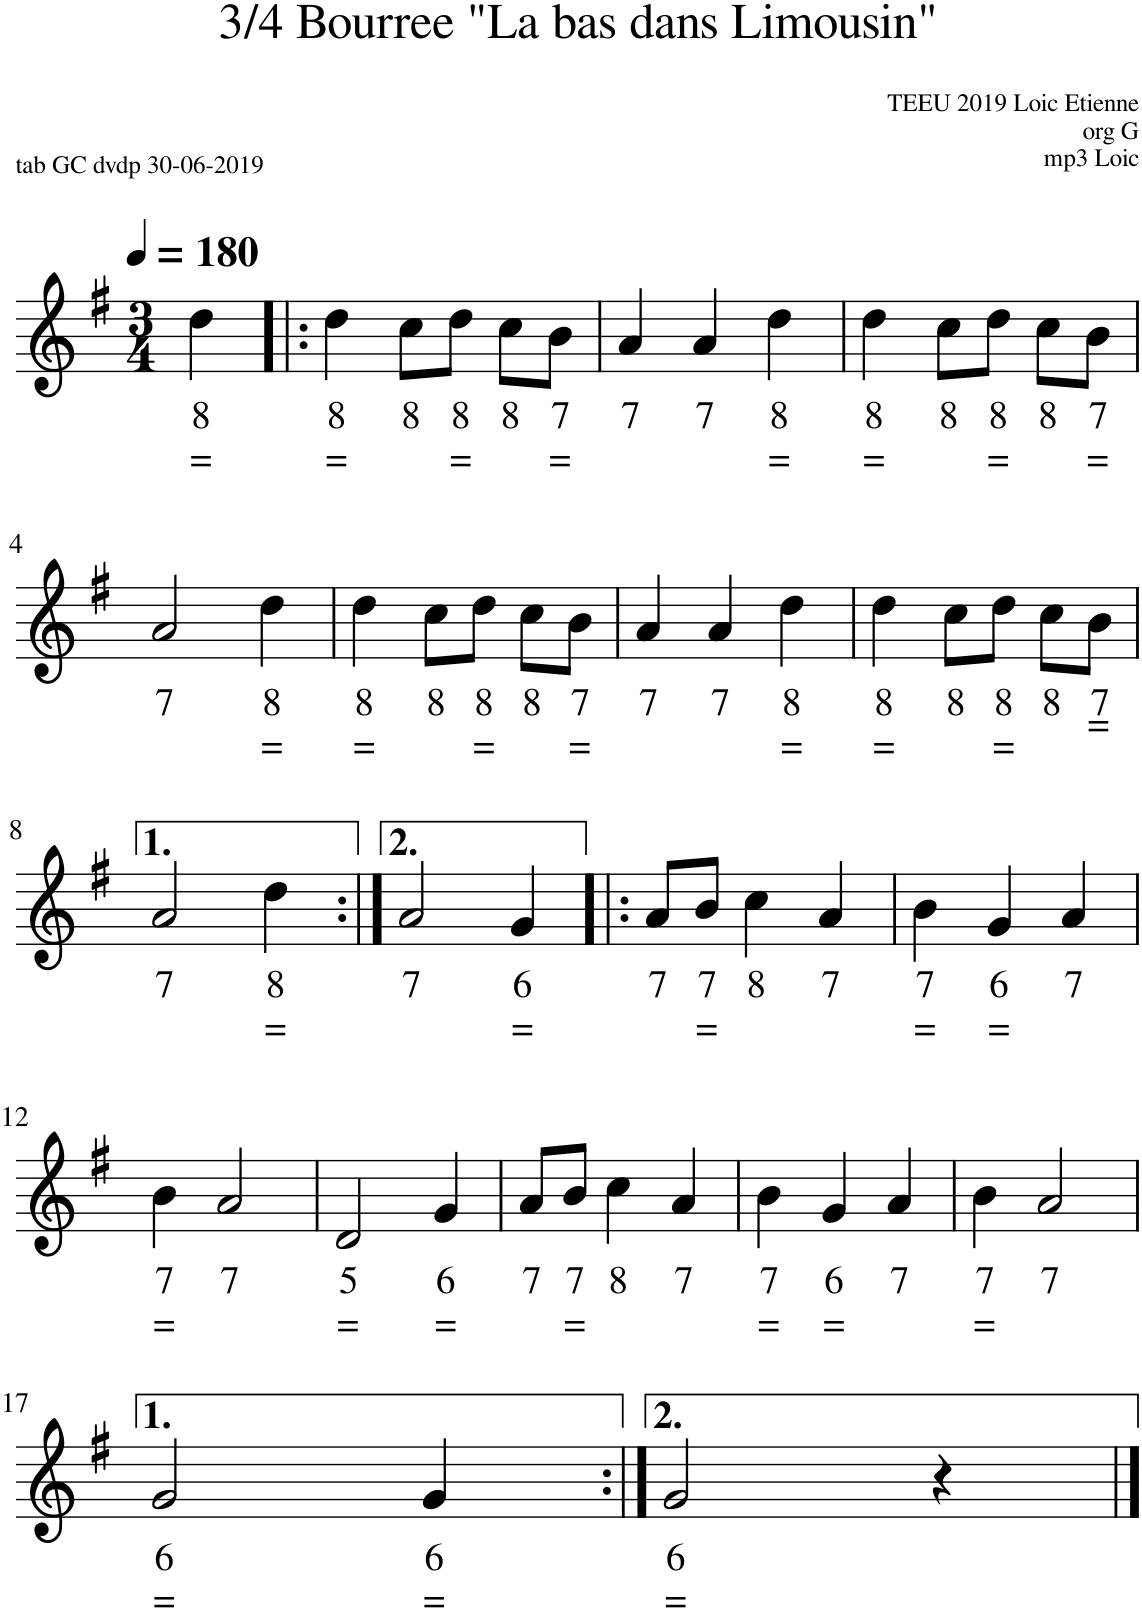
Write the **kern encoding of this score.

**kern	**text	**text
*part1	*part1	*part1
*staff1	*staff1	*staff1
*I"Piano	*	*
*I'Pno.	*	*
*clefG2	*	*
*k[f#]	*	*
*M3/4	*	*
*MM180	*	*
=	=	=
!	!LO:LY:b	!LO:LY:b
4dd\	8	=
=1!|:	=1!|:	=1!|:
!	!LO:LY:b	!LO:LY:b
4dd\	8	=
!	!LO:LY:b	!
8cc\L	8	.
!	!LO:LY:b	!LO:LY:b
8dd\J	8	=
!	!LO:LY:b	!
8cc\L	8	.
!	!LO:LY:b	!LO:LY:b
8b\J	7	=
=2	=2	=2
!	!LO:LY:b	!
4a/	7	.
!	!LO:LY:b	!
4a/	7	.
!	!LO:LY:b	!LO:LY:b
4dd\	8	=
=3	=3	=3
!	!LO:LY:b	!LO:LY:b
4dd\	8	=
!	!LO:LY:b	!
8cc\L	8	.
!	!LO:LY:b	!LO:LY:b
8dd\J	8	=
!	!LO:LY:b	!
8cc\L	8	.
!	!LO:LY:b	!LO:LY:b
8b\J	7	=
!!LO:LB:g=z
=4	=4	=4
!	!LO:LY:b	!
2a/	7	.
!	!LO:LY:b	!LO:LY:b
4dd\	8	=
=5	=5	=5
!	!LO:LY:b	!LO:LY:b
4dd\	8	=
!	!LO:LY:b	!
8cc\L	8	.
!	!LO:LY:b	!LO:LY:b
8dd\J	8	=
!	!LO:LY:b	!
8cc\L	8	.
!	!LO:LY:b	!LO:LY:b
8b\J	7	=
=6	=6	=6
!	!LO:LY:b	!
4a/	7	.
!	!LO:LY:b	!
4a/	7	.
!	!LO:LY:b	!LO:LY:b
4dd\	8	=
=7	=7	=7
!	!LO:LY:b	!LO:LY:b
4dd\	8	=
!	!LO:LY:b	!
8cc\L	8	.
!	!LO:LY:b	!LO:LY:b
8dd\J	8	=
!	!LO:LY:b	!
8cc\L	8	.
!	!LO:LY:b	!LO:LY:b
8b\J	7	=
!!LO:LB:g=z
=8	=8	=8
!	!LO:LY:b	!
2a/	7	.
!	!LO:LY:b	!LO:LY:b
4dd\	8	=
=9:|!	=9:|!	=9:|!
!	!LO:LY:b	!
2a/	7	.
!	!LO:LY:b	!LO:LY:b
4g/	6	=
=10!|:	=10!|:	=10!|:
!	!LO:LY:b	!
8a/L	7	.
!	!LO:LY:b	!LO:LY:b
8b/J	7	=
!	!LO:LY:b	!
4cc\	8	.
!	!LO:LY:b	!
4a/	7	.
=11	=11	=11
!	!LO:LY:b	!LO:LY:b
4b\	7	=
!	!LO:LY:b	!LO:LY:b
4g/	6	=
!	!LO:LY:b	!
4a/	7	.
!!LO:LB:g=z
=12	=12	=12
!	!LO:LY:b	!LO:LY:b
4b\	7	=
!	!LO:LY:b	!
2a/	7	.
=13	=13	=13
!	!LO:LY:b	!LO:LY:b
2d/	5	=
!	!LO:LY:b	!LO:LY:b
4g/	6	=
=14	=14	=14
!	!LO:LY:b	!
8a/L	7	.
!	!LO:LY:b	!LO:LY:b
8b/J	7	=
!	!LO:LY:b	!
4cc\	8	.
!	!LO:LY:b	!
4a/	7	.
=15	=15	=15
!	!LO:LY:b	!LO:LY:b
4b\	7	=
!	!LO:LY:b	!LO:LY:b
4g/	6	=
!	!LO:LY:b	!
4a/	7	.
=16	=16	=16
!	!LO:LY:b	!LO:LY:b
4b\	7	=
!	!LO:LY:b	!
2a/	7	.
!!LO:LB:g=z
=17	=17	=17
!	!LO:LY:b	!LO:LY:b
2g/	6	=
!	!LO:LY:b	!LO:LY:b
4g/	6	=
=18:|!	=18:|!	=18:|!
!	!LO:LY:b	!LO:LY:b
2g/	6	=
4r	.	.
==	==	==
*-	*-	*-
